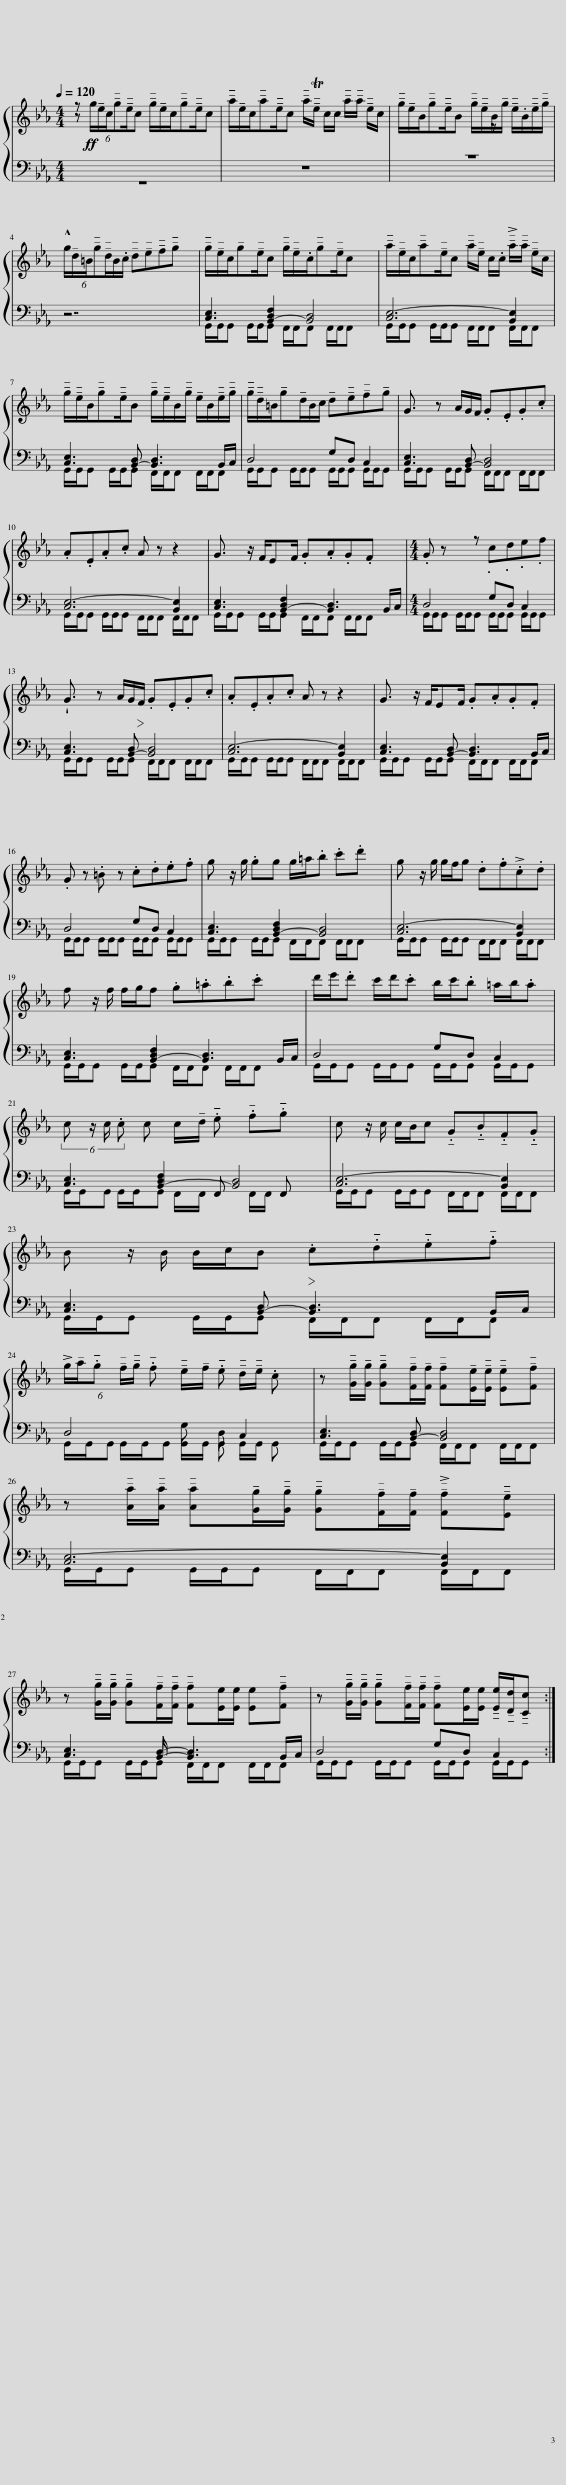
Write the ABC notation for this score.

X:1
%%score { 1 | ( 2 3 4 5 ) }
L:1/8
Q:1/4=120
M:4/4
I:linebreak $
K:Eb
V:1 treble
V:2 bass
V:3 bass
V:4 bass
V:5 bass
V:1
 z!ff! (6:4:5g/!tenuto!e/c/!tenuto!g!tenuto!e/c !tenuto!g/!tenuto!e/c/!tenuto!g!tenuto!e/c | !tenuto!a/!tenuto!e/c/!tenuto!a!tenuto!e/c !tenuto!a/!tenuto!Te/ c/c/ !tenuto!a/!tenuto!a/ !tenuto!e/c/ | !tenuto!g/!tenuto!e/B/!tenuto!g!tenuto!e/B !tenuto!g/!tenuto!e/B/!tenuto!g/ !tenuto!e/.B/!tenuto!e/!tenuto!g/ |$ (6:4:5!^!g/!tenuto!d/=B/!tenuto!g!tenuto!d/B/.c/ !tenuto!d!tenuto!e!tenuto!f!tenuto!g x | !tenuto!g/!tenuto!e/c/!tenuto!g!tenuto!e/c !tenuto!g/!tenuto!e/.c/!tenuto!g!tenuto!e/c x | %5
 !tenuto!a/!tenuto!e/c/!tenuto!a!tenuto!e/c !tenuto!a/!tenuto!e/ c/.c/ !>!!tenuto!a/!tenuto!a/ !tenuto!e/c/ |$ !tenuto!g/!tenuto!e/B/!tenuto!g!tenuto!e/B !tenuto!g/!tenuto!e/B/!tenuto!g/ !tenuto!e/B/!tenuto!e/!tenuto!g/ | !tenuto!g/!tenuto!d/=B/!tenuto!g!tenuto!d/B/c/ !tenuto!d!tenuto!e!tenuto!f!tenuto!g | G3/2 z A/G/F/ .G.E.G.c |$ .A.E.A.c A z z2 | %10
 G3/2 z/ F/EF/ .G.A.G.F x |[M:4/4] .G z[I:staff +1] G,,/G,,/G,, G,D, C,2 |$[I:staff -1] !wedge!G3/2 z A/G/!>(!F/!>)! .G.E.G.c | .A.E.A.c A z z2 | G3/2 z/ F/EF/ .G.A.G.F |$ %15
 .G z .=B z .c.d.e.f | g z/ g/ .gg g/=a/.b .c'.d' x | g z/ g/ g/f/g .d.f!>!.c.d |$ f z/ f/ f/g/f .g.=a.b.c' x | d'/e'/.d' c'/d'/.c' b/c'/.b =a/b/.a |$ %20
 (6:4:4c z/ c/ .c c c/!tenuto!d/ .!tenuto!e .!tenuto!f.!tenuto!g x11/8 | c z/ c/ c/B/c .!tenuto!G.!tenuto!B.!tenuto!F.!tenuto!G |$ B z/ B/ B/c/B!>)!!>(! .c.!tenuto!d.!tenuto!e.!tenuto!f |$ (6:4:5!>!g/!tenuto!a/.!tenuto!g !tenuto!f/!tenuto!g/ .!tenuto!f !tenuto!e/!tenuto!f/ .!tenuto!e !tenuto!d/!tenuto!e/ .c x | z !tenuto![Gg]/!tenuto![Gg]/ !tenuto![Gg]!tenuto![Ff]/!tenuto![Ff]/ !tenuto![Ff]!tenuto![Ee]/!tenuto![Ee]/ !tenuto![Ee]!tenuto![Ff] |$ %25
 z !tenuto![Aa]/!tenuto![Aa]/ !tenuto![Aa]!tenuto![Gg]/!tenuto![Gg]/ !tenuto![Gg]!tenuto![Ff]/!tenuto![Ff]/ !>!!tenuto![Ff]!tenuto![Ee] |$ z !tenuto![Gg]/!tenuto![Gg]/ !tenuto![Gg]!tenuto![Ff]/!tenuto![Ff]/ !tenuto![Ff][Ee]/[Ee]/ [Ee]!tenuto![Ff] | z !tenuto![Gg]/!tenuto![Gg]/ !tenuto![Gg]!tenuto![Ff]/!tenuto![Ff]/ !tenuto![Ff][Ee]/[Ee]/ !tenuto![Ee]/!tenuto![Dd]/!tenuto![Cc] :| %28
V:2
 z x7 | z8 | z8 |$ z7 x | [C,E,]3 [B,,-D,F,]2 [B,,D,]4 | %5
 [C,E,-]6 [B,,E,]2 |$ [C,E,]3 [B,,-D,] [B,,D,]3 B,,/C,/ | D,4 G,D, C,2 | [C,E,]3 [B,,-D,] [B,,D,]4 |$ [C,E,-]6 [B,,E,]2 | %10
 [C,E,]3 [B,,-D,F,]2 [B,,D,]3 B,,/C,/ |[M:4/4] D,4 G,,/G,,/G,, G,,/G,,/G,, |$ [C,E,]3 [B,,-D,] [B,,D,]4 | [C,E,-]6 [B,,E,]2 | [C,E,]3 [B,,-D,] [B,,D,]3 B,,/C,/ |$ %15
 D,4 G,D, C,2 | [C,E,]3 [B,,-D,F,]2 [B,,D,]4 | [C,E,-]6 [B,,E,]2 |$ [C,E,]3 [B,,-D,F,]2 [B,,D,]3 B,,/C,/ | D,4 G,D, C,2 |$ %20
 [C,E,]3 F,,/F,,/ F,, F,,/F,,/ F,, x11/8 | [C,E,-]6 [B,,E,]2 |$ [C,E,]3 [B,,-D,] [B,,D,]3 B,,/C,/ |$ D,4 x4 | [C,E,]3 [B,,-D,] [B,,D,]4 |$ %25
 [C,E,-]6 [B,,E,]2 |$ [C,E,]3 D,- D,3 B,,/C,/ | D,4 G,D, C,2 :| %28
V:3
 z8 | x8 | x5 z x2 |$ x8 | G,,/G,,/G,, G,,/G,,/G,, F,,/F,,/F,, F,,/F,,/F,, x | %5
 G,,/G,,/G,, G,,/G,,/G,, F,,/F,,/F,, F,,/F,,/F,, |$ G,,/G,,/G,, G,,/G,,/G,, F,,/F,,/F,, F,,/F,,/F,, | G,,/G,,/G,, G,,/G,,/G,, G,,/G,,/G,, G,,/G,,/G,, | G,,/G,,/G,, G,,/G,,/G,, F,,/F,,/F,, F,,/F,,/F,, |$ G,,/G,,/G,, G,,/G,,/G,, F,,/F,,/F,, F,,/F,,/F,, | %10
 G,,/G,,/G,, G,,/G,,/G,, F,,/F,,/F,, F,,/F,,/F,, x |[M:4/4] G,,/G,,/G,, x6 |$ G,,/G,,/G,, G,,/G,,/G,, F,,/F,,/F,, F,,/F,,/F,, | G,,/G,,/G,, G,,/G,,/G,, F,,/F,,/F,, F,,/F,,/F,, | G,,/G,,/G,, G,,/G,,/G,, F,,/F,,/F,, F,,/F,,/F,, |$ %15
 G,,/G,,/G,, G,,/G,,/G,, G,,/G,,/G,, G,,/G,,/G,, | G,,/G,,/G,, G,,/G,,/G,, F,,/F,,/F,, F,,/F,,/F,, x | G,,/G,,/G,, G,,/G,,/G,, F,,/F,,/F,, F,,/F,,/F,, |$ G,,/G,,/G,, G,,/G,,/G,, F,,/F,,/F,, F,,/F,,/F,, x | G,,/G,,/G,, G,,/G,,/G,, G,,/G,,/G,, G,,/G,,/G,, |$ %20
 G,,/G,,/G,, x/3 [B,,-D,F,]2 [B,,D,]4 | G,,/G,,/G,, G,,/G,,/G,, F,,/F,,/F,, F,,/F,,/F,, |$ G,,/G,,/G,, G,,/G,,/G,, F,,/F,,/F,, F,,/F,,/F,, |$ G,,/G,,/G,, x G, D, C,2 x | G,,/G,,/G,, G,,/G,,/G,, F,,/F,,/F,, F,,/F,,/F,, |$ %25
 G,,/G,,/G,, G,,/G,,/G,, F,,/F,,/F,, F,,/F,,/F,, |$ G,,/G,,/G,, G,,/G,,/G,, F,,/F,,/F,, F,,/F,,/F,, | G,,/G,,/G,, G,,/G,,/G,, G,,/G,,/G,, G,,/G,,/G,, :| %28
V:4
 x8 | x8 | x8 |$ x8 | x9 | %5
 x8 |$ x8 | x8 | x8 |$ x8 | %10
 x9 |[M:4/4] x3 z[I:staff -1] .c.d.e.f |$ x8 | x8 | x8 |$ %15
 x8 | x9 | x8 |$ x9 | x8 |$ %20
 x4/3[I:staff +1] G,,/G,,/G,, x121/24 | x8 |$ x8 |$ x4/3 G,,/G,,/G,, x14/3 | x8 |$ %25
 x8 |$ x3 B,,- B,,3 x | x8 :| %28
V:5
 x8 | x8 | x8 |$ x8 | x9 | %5
 x8 |$ x8 | x8 | x8 |$ x8 | %10
 x9 |[M:4/4] x8 |$ x8 | x8 | x8 |$ %15
 x8 | x9 | x8 |$ x9 | x8 |$ %20
 x67/8 | x8 |$ x8 |$ x3 G,,/G,,/ G,, G,,/G,,/ G,, x | x8 |$ %25
 x8 |$ x8 | x8 :| %28
